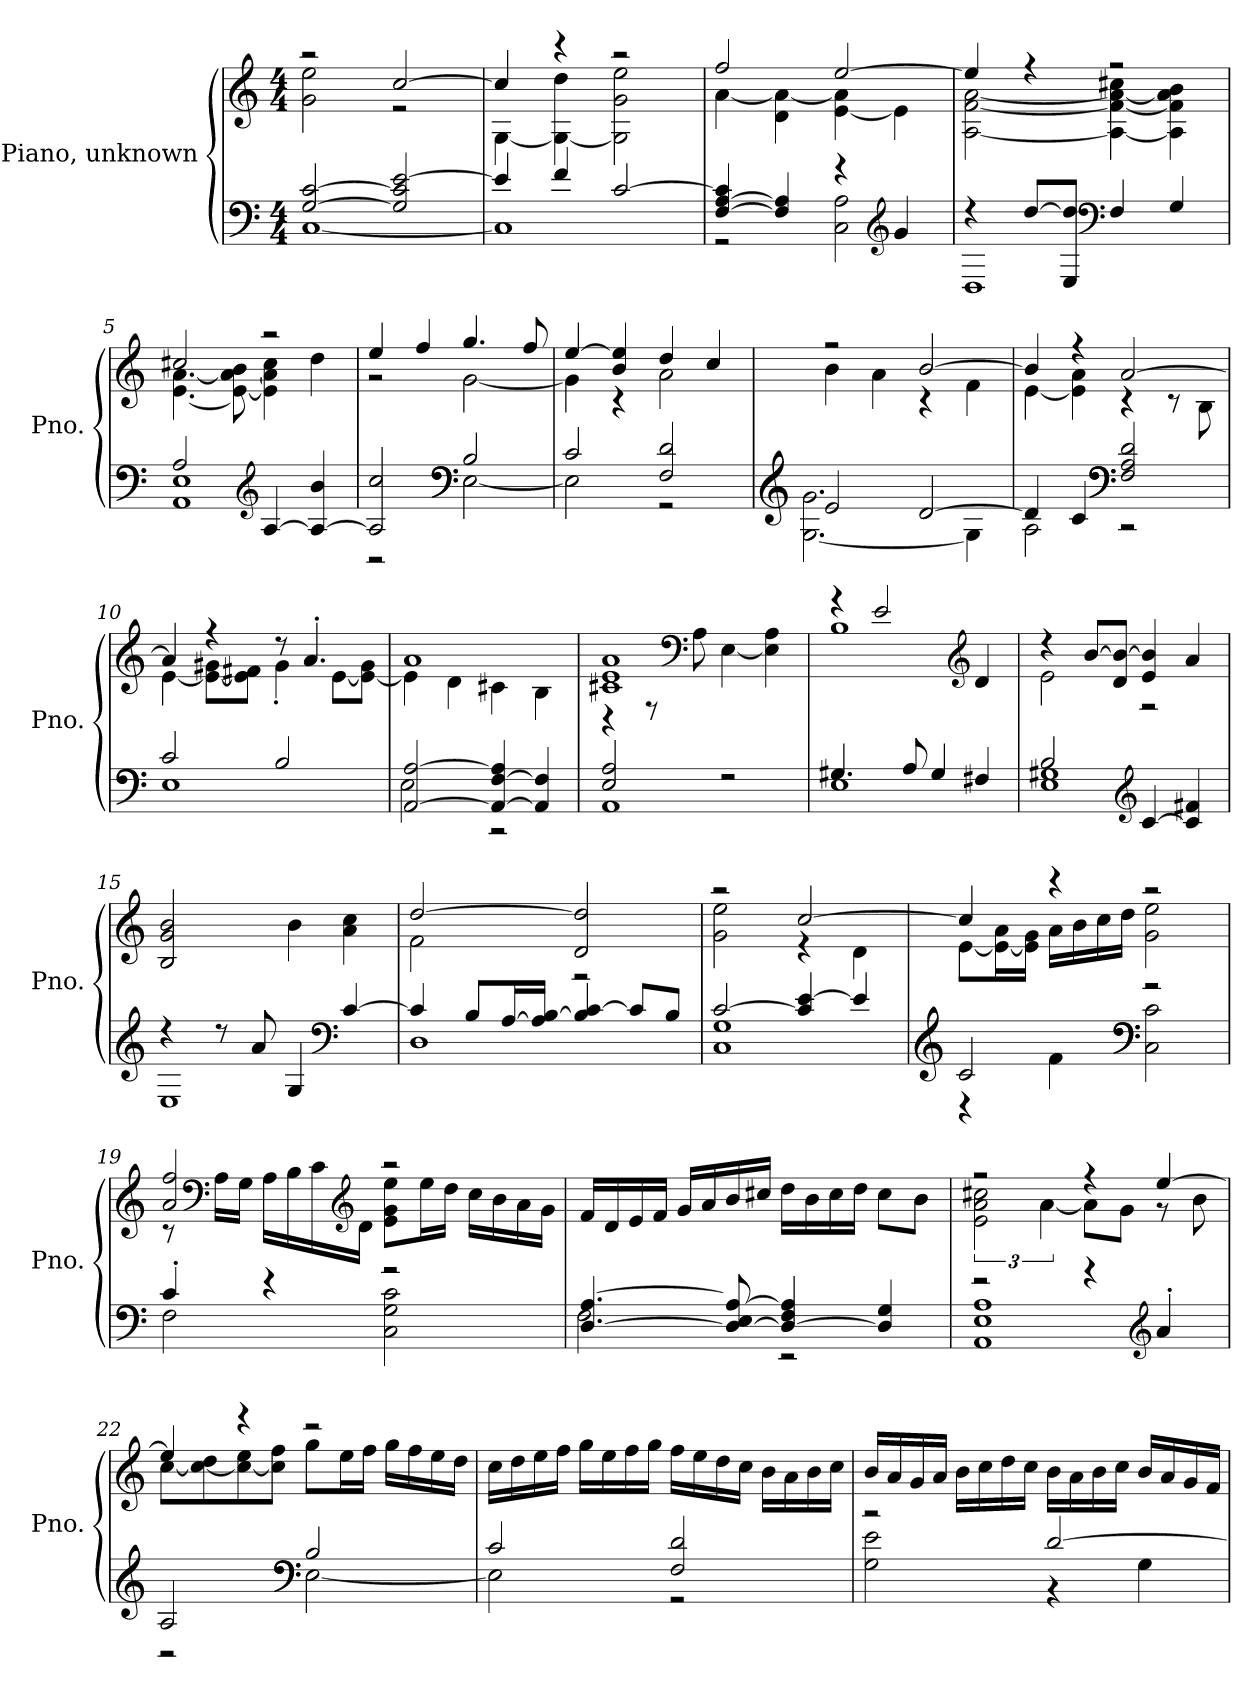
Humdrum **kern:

**kern	**kern
*part1	*part1
*staff2	*staff1
*I"Piano, unknown	*
*I'Pno.	*
*clefF4	*clefG2
*k[]	*k[]
*M4/4	*M4/4
*MM132	*MM132
=1	=1
*^	*^
[2G/ [2c/	[1C	2r	2g\ 2ee\
2G/] 2c/] [2e/	.	[2cc/	2r
=2	=2	=2	=2
4e/]	1C]	4cc/]	[4G\
4f/	.	4r	4G\_ 4dd\
[2c/	.	2r	2G\] 2g\ 2ee\
=3	=3	=3	=3
[4F/ [4A/ 4c/]	2r	2ff/	[4a\
4F/] 4A/]	.	.	4d\ 4a\_
4r	2C\ 2A\	[2ee/	[4e\ 4a\]
*clefG2	*	*	*
4g/	.	.	4e\]
=4	=4	=4	=4
4r	1D	4ee/]	[2A\ [2f\ [2a\
[8dd/L	.	4r	.
8E/ 8dd/]J	.	.	.
*clefF4	*	*	*
4F/	.	2r	4A\_ 4f\_ 4a\_ 4cc#X\
4G/	.	.	4A\] 4f\] 4a\] 4b\
=5	=5	=5	=5
2A/	1AA 1E	2cc#X/	[4.e\ [4.a\
.	.	.	8e\_ 8a\_ 8b\
*clefG2	*	*	*
[4A/	.	2r	4e\] 4a\] 4cc#\
4A/_ 4b/	.	.	4dd\
=6	=6	=6	=6
2A/] 2cc/	2r	4ee/	2r
.	.	4ff/	.
*clefF4	*	*	*
2B/	[2E\	4.gg/	[2g\
.	.	8ff/	.
!!LO:LB:g=z	!!
=7	=7	=7	=7
2c/	2E\]	[4ee/	4g\]
.	.	4b/ 4ee/]	4r
2F/ 2d/	2r	4dd/	2a\
.	.	4cc/	.
=8	=8	=8	=8
*clefG2	*	*	*
2e/	[2.G\ 2.g\	2r	4b\
.	.	.	4a\
[2d/	.	[2b/	4r
.	4G\]	.	4f\
=9	=9	=9	=9
4d/]	2A\	4b/]	[4e\
4c/	.	4r	4e\] 4a\
*clefF4	*	*	*
2F/ 2A/ 2d/	2r	[2a/	4r
.	.	.	8r
.	.	.	8B\
=10	=10	=10	=10
2c/	1E	4a/]	[4e\
.	.	4r	8e\_ 8g#X\L
.	.	.	8e\] 8f#X\J
2B/	.	8r	4g#'\
.	.	4.a'/	.
.	.	.	[8e\L
.	.	.	8e\_ 8g#\J
=11	=11	=11	=11
[2AA/ [2A/	2E\	1a	4e\]
.	.	.	4d\
4AA/_ [4F/ 4A/]	2r	.	4c#X\
4AA/] 4F/]	.	.	4B\
!!LO:LB:g=z	!!
=12	=12	=12	=12
2E/ 2A/	1AA	1c#X 1e 1a	4r
.	.	.	8r
*	*	*clefF4	*
.	.	.	8A\
2r	.	.	[4E\
.	.	.	4E\] 4A\
=13	=13	=13	=13
4.G#X/	1E	4r	1B
.	.	2e/	.
8A/	.	.	.
4G#/	.	.	.
*	*	*clefG2	*
4F#X/	.	4d/	.
=14	=14	=14	=14
2B/	1E 1G#X	4r	2e\
.	.	[8b/L	.
.	.	8d/ 8b/_J	.
*clefG2	*	*	*
[4c/	.	4e/ 4b/]	2r
4c/] 4f#X/	.	4a/	.
*	*	*v	*v
=15	=15	=15
4r	1E	2B/ 2g/ 2b/
8r	.	.
8a/	.	.
4G/	.	4b\
*clefF4	*	*
[4c/	.	4a\ 4cc\
=16	=16	=16
*	*	*^
4c/]	1D	[2dd/	2f\
8B/L	.	.	.
[16A/L	.	.	.
16A/] [16B/JJ	.	.	.
4B/] [4c/	.	2d/ 2dd/]	2r
8c/L]	.	.	.
8B/J	.	.	.
!!LO:LB:g=z	!!
=17	=17	=17	=17
[2c/	1C 1G	2r	2g\ 2ee\
4c/] [4e/	.	[2cc/	4r
4e/]	.	.	4d\
=18	=18	=18	=18
*clefG2	*	*	*
2c/	4r	4cc/]	[8e\L
.	.	.	16e\_ 16a\L
.	.	.	16e\] 16g\JJ
.	4f\	4r	16a\LL
.	.	.	16b\
.	.	.	16cc\
.	.	.	16dd\JJ
*clefF4	*	*	*
2r	2C\ 2c\	2r	2g\ 2ee\
=19	=19	=19	=19
4c'/	2F\	2a/ 2ff/	8r
*	*	*clefF4	*
.	.	.	16A\LL
.	.	.	16G\JJ
4r	.	.	16A\LL
.	.	.	16B\
.	.	.	16c\
*	*	*clefG2	*
.	.	.	16d\JJ
2r	2C\ 2G\ 2c\	2r	8e\ 8g\ 8ee\L
.	.	.	16ee\L
.	.	.	16dd\JJ
.	.	.	16cc\LL
.	.	.	16b\
.	.	.	16a\
.	.	.	16g\JJ
*	*	*v	*v
!!LO:LB:g=z
=20	=20	=20
[4.D/ [4.A/	2F\	16f/LL
.	.	16d/
.	.	16e/
.	.	16f/JJ
.	.	16g/LL
.	.	16a/
8D/_ 8E/ 8A/_	.	16b/
.	.	16cc#X/JJ
4D/_ 4F/ 4A/]	2r	16dd\LL
.	.	16b\
.	.	16cc#\
.	.	16dd\JJ
4D/] 4G/	.	8cc#\L
.	.	8b\J
=21	=21	=21
*	*	*^
2r	1AA 1E 1A	2r	3e\ 3a\ 3cc#X\
.	.	.	[6a\
4r	.	4r	8a\L]
.	.	.	8g\J
*clefG2	*	*	*
4a'/	.	[4ee/	8r
.	.	.	8b\
=22	=22	=22	=22
2A/	2r	4ee/]	[8cc\L
.	.	.	8cc\_ 8dd\
.	.	4r	8cc\_ 8ee\
.	.	.	8cc\] 8ff\J
*clefF4	*	*	*
2B/	[2E\	2r	8gg\L
.	.	.	16ee\L
.	.	.	16ff\JJ
.	.	.	16gg\LL
.	.	.	16ff\
.	.	.	16ee\
.	.	.	16dd\JJ
*	*	*v	*v
!!LO:LB:g=z
=23	=23	=23
2c/	2E\]	16cc\LL
.	.	16dd\
.	.	16ee\
.	.	16ff\JJ
.	.	16gg\LL
.	.	16ee\
.	.	16ff\
.	.	16gg\JJ
2F/ 2d/	2r	16ff\LL
.	.	16ee\
.	.	16dd\
.	.	16cc\JJ
.	.	16b\LL
.	.	16a\
.	.	16b\
.	.	16cc\JJ
=24	=24	=24
2r	2G\ 2e\	16b/LL
.	.	16a/
.	.	16g/
.	.	16a/JJ
.	.	16b\LL
.	.	16cc\
.	.	16dd\
.	.	16cc\JJ
[2d/	4r	16b\LL
.	.	16a\
.	.	16b\
.	.	16cc\JJ
.	4G\	16b/LL
.	.	16a/
.	.	16g/
.	.	16f/JJ
*v	*v	*
=	=
*-	*-
